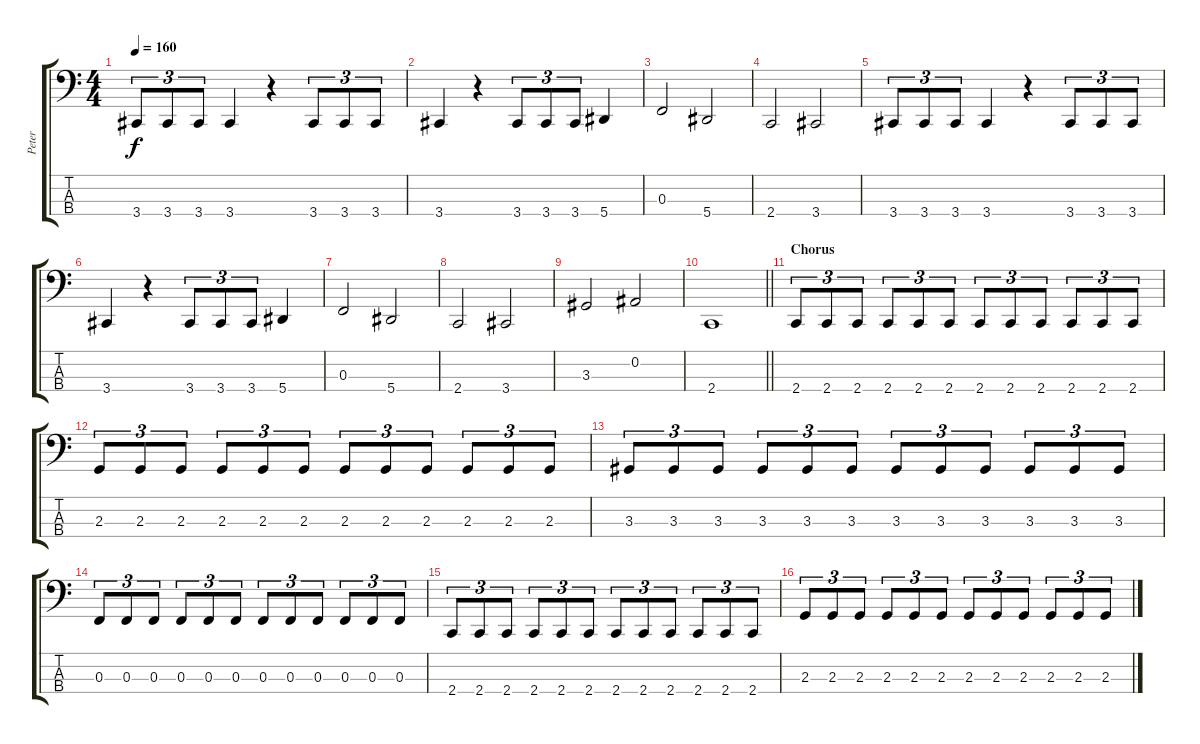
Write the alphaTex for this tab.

\track ("Peter" "Peter") {instrument electricbassfinger}
\staff {score tabs}
\tuning (Eb2 Bb1 F1 Bb0) {hide}
\ts (4 4)
\tempo 160
\clef f4
\ks c
3.4.8{tu (3 2) dy f} 3.4.8{tu (3 2)} 3.4.8{tu (3 2)} 3.4.4 r.4 3.4.8{tu (3 2)} 3.4.8{tu (3 2)} 3.4.8{tu (3 2)} |
3.4.4 r.4 3.4.8{tu (3 2)} 3.4.8{tu (3 2)} 3.4.8{tu (3 2)} 5.4.4 |
0.3.2 5.4.2 |
2.4.2 3.4.2 |
3.4.8{tu (3 2)} 3.4.8{tu (3 2)} 3.4.8{tu (3 2)} 3.4.4 r.4 3.4.8{tu (3 2)} 3.4.8{tu (3 2)} 3.4.8{tu (3 2)} |
3.4.4 r.4 3.4.8{tu (3 2)} 3.4.8{tu (3 2)} 3.4.8{tu (3 2)} 5.4.4 |
0.3.2 5.4.2 |
2.4.2 3.4.2 |
3.3.2 0.2.2 |
\barLineRight lightlight
2.4.1 |
\section ("" "Chorus ")
2.4.8{tu (3 2)} 2.4.8{tu (3 2)} 2.4.8{tu (3 2)} 2.4.8{tu (3 2)} 2.4.8{tu (3 2)} 2.4.8{tu (3 2)} 2.4.8{tu (3 2)} 2.4.8{tu (3 2)} 2.4.8{tu (3 2)} 2.4.8{tu (3 2)} 2.4.8{tu (3 2)} 2.4.8{tu (3 2)} |
2.3.8{tu (3 2)} 2.3.8{tu (3 2)} 2.3.8{tu (3 2)} 2.3.8{tu (3 2)} 2.3.8{tu (3 2)} 2.3.8{tu (3 2)} 2.3.8{tu (3 2)} 2.3.8{tu (3 2)} 2.3.8{tu (3 2)} 2.3.8{tu (3 2)} 2.3.8{tu (3 2)} 2.3.8{tu (3 2)} |
3.3.8{tu (3 2)} 3.3.8{tu (3 2)} 3.3.8{tu (3 2)} 3.3.8{tu (3 2)} 3.3.8{tu (3 2)} 3.3.8{tu (3 2)} 3.3.8{tu (3 2)} 3.3.8{tu (3 2)} 3.3.8{tu (3 2)} 3.3.8{tu (3 2)} 3.3.8{tu (3 2)} 3.3.8{tu (3 2)} |
0.3.8{tu (3 2)} 0.3.8{tu (3 2)} 0.3.8{tu (3 2)} 0.3.8{tu (3 2)} 0.3.8{tu (3 2)} 0.3.8{tu (3 2)} 0.3.8{tu (3 2)} 0.3.8{tu (3 2)} 0.3.8{tu (3 2)} 0.3.8{tu (3 2)} 0.3.8{tu (3 2)} 0.3.8{tu (3 2)} |
2.4.8{tu (3 2)} 2.4.8{tu (3 2)} 2.4.8{tu (3 2)} 2.4.8{tu (3 2)} 2.4.8{tu (3 2)} 2.4.8{tu (3 2)} 2.4.8{tu (3 2)} 2.4.8{tu (3 2)} 2.4.8{tu (3 2)} 2.4.8{tu (3 2)} 2.4.8{tu (3 2)} 2.4.8{tu (3 2)} |
2.3.8{tu (3 2)} 2.3.8{tu (3 2)} 2.3.8{tu (3 2)} 2.3.8{tu (3 2)} 2.3.8{tu (3 2)} 2.3.8{tu (3 2)} 2.3.8{tu (3 2)} 2.3.8{tu (3 2)} 2.3.8{tu (3 2)} 2.3.8{tu (3 2)} 2.3.8{tu (3 2)} 2.3.8{tu (3 2)}
